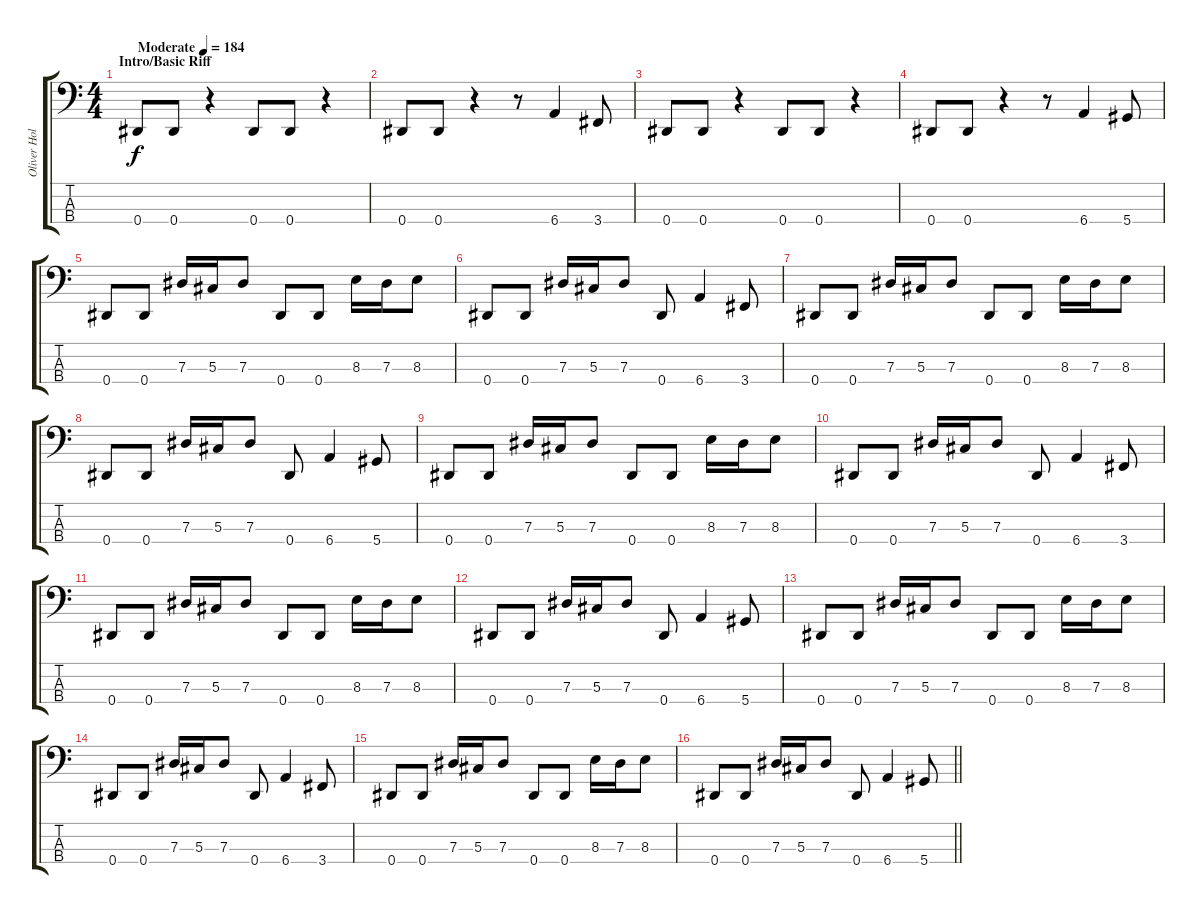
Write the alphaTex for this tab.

\track ("Oliver Holzwarth" "Oliver Hol") {instrument electricbasspick}
\staff {score tabs}
\tuning (Gb2 Db2 Ab1 Eb1) {hide}
\ts (4 4)
\section ("" "Intro/Basic Riff")
\tempo (184 "Moderate")
\clef f4
\ks c
0.4.8{dy f instrument electricbasspick} 0.4.8 r.4 0.4.8 0.4.8 r.4 |
0.4.8 0.4.8 r.4 r.8 6.4.4 3.4.8 |
0.4.8 0.4.8 r.4 0.4.8 0.4.8 r.4 |
0.4.8 0.4.8 r.4 r.8 6.4.4 5.4.8 |
0.4.8 0.4.8 7.3.16 5.3.16 7.3.8 0.4.8 0.4.8 8.3.16 7.3.16 8.3.8 |
0.4.8 0.4.8 7.3.16 5.3.16 7.3.8 0.4.8 6.4.4 3.4.8 |
0.4.8 0.4.8 7.3.16 5.3.16 7.3.8 0.4.8 0.4.8 8.3.16 7.3.16 8.3.8 |
0.4.8 0.4.8 7.3.16 5.3.16 7.3.8 0.4.8 6.4.4 5.4.8 |
0.4.8 0.4.8 7.3.16 5.3.16 7.3.8 0.4.8 0.4.8 8.3.16 7.3.16 8.3.8 |
0.4.8 0.4.8 7.3.16 5.3.16 7.3.8 0.4.8 6.4.4 3.4.8 |
0.4.8 0.4.8 7.3.16 5.3.16 7.3.8 0.4.8 0.4.8 8.3.16 7.3.16 8.3.8 |
0.4.8 0.4.8 7.3.16 5.3.16 7.3.8 0.4.8 6.4.4 5.4.8 |
0.4.8 0.4.8 7.3.16 5.3.16 7.3.8 0.4.8 0.4.8 8.3.16 7.3.16 8.3.8 |
0.4.8 0.4.8 7.3.16 5.3.16 7.3.8 0.4.8 6.4.4 3.4.8 |
0.4.8 0.4.8 7.3.16 5.3.16 7.3.8 0.4.8 0.4.8 8.3.16 7.3.16 8.3.8 |
\barLineRight lightlight
0.4.8 0.4.8 7.3.16 5.3.16 7.3.8 0.4.8 6.4.4 5.4.8
